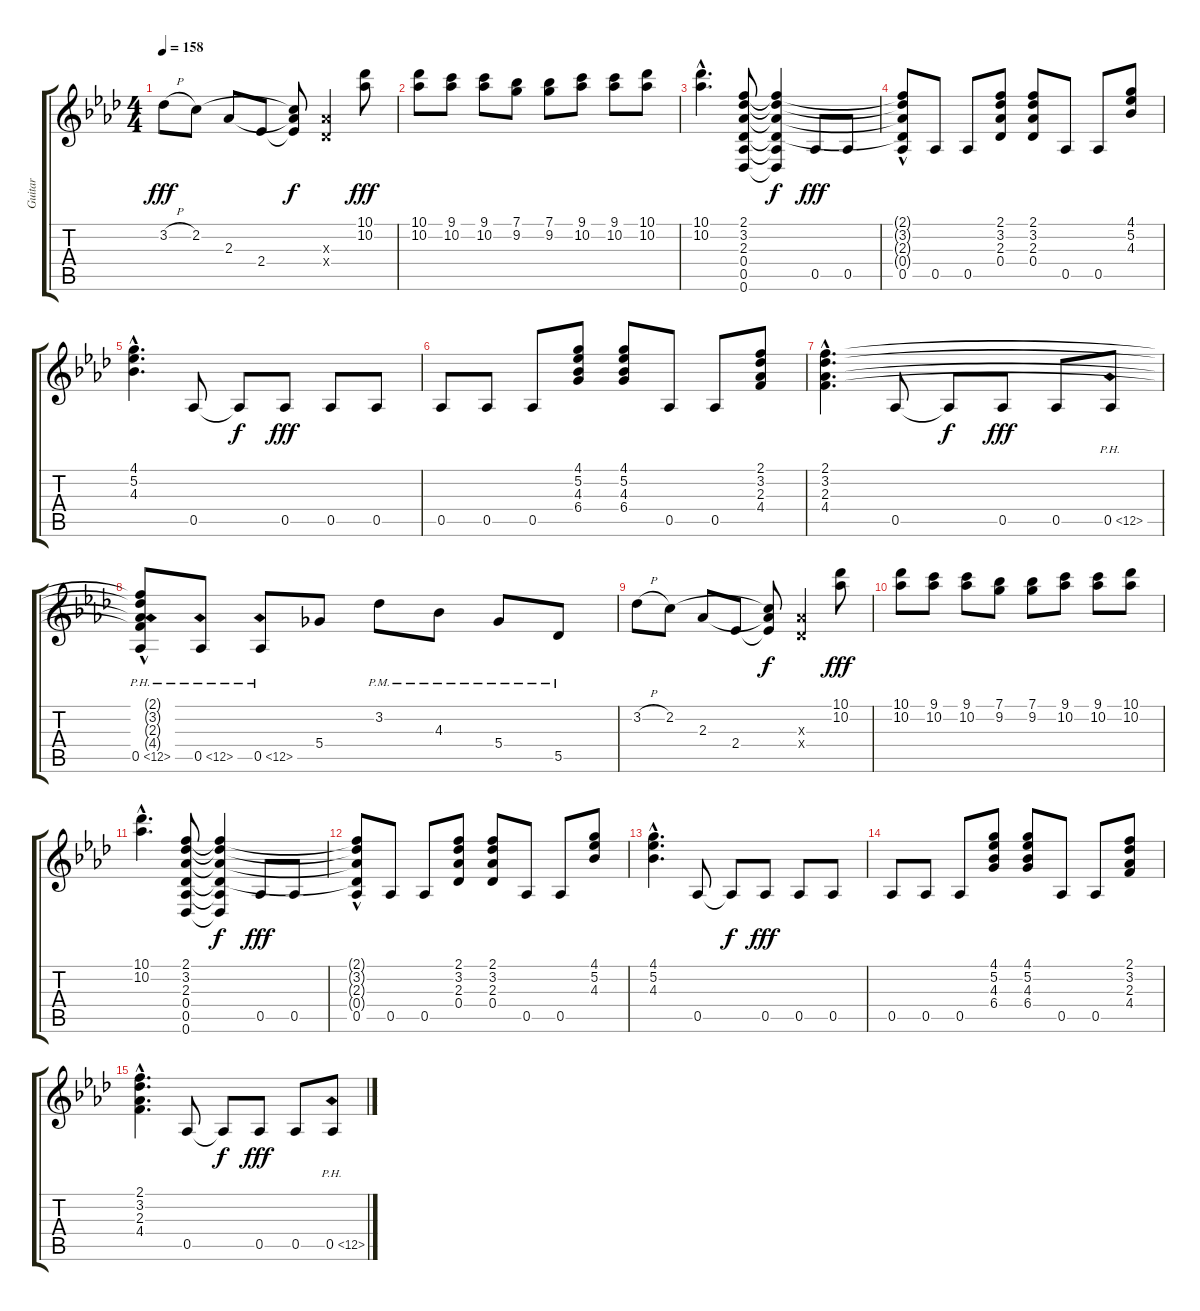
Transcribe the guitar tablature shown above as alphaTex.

\track ("Guitar" "Guitar") {instrument overdrivenguitar}
\staff {score tabs}
\tuning (Eb4 Bb3 Gb3 Db3 Ab2 Db2) {hide}
\ts (4 4)
\tempo 158
\clef g2
\ks ab
3.2{h}.8{dy fff} 2.2.8 2.3.8 2.4.8 (2.2{t} 2.3{t} 2.4{t}).8{dy f} (2.3{x} 0.4{x}).4 (10.1 10.2).8{dy fff} |
(10.1 10.2).8 (9.1 10.2).8 (9.1 10.2).8 (7.1 9.2).8 (7.1 9.2).8 (9.1 10.2).8 (9.1 10.2).8 (10.1 10.2).8 |
(10.1{hac} 10.2{hac}).4{d} (2.1 3.2 2.3 0.4 0.5 0.6).8 (2.1{t} 3.2{t} 2.3{t} 0.4{t} 0.5{t} 0.6{t}).4{dy f} 0.5.8{dy fff} 0.5.8 |
(2.1{hac t} 3.2{hac t} 2.3{hac t} 0.4{hac t} 0.5).8 0.5.8 0.5.8 (2.1 3.2 2.3 0.4).8 (2.1 3.2 2.3 0.4).8 0.5.8 0.5.8 (4.1 5.2 4.3).8 |
(4.1{hac} 5.2{hac} 4.3{hac}).4{d} 0.5.8 0.5{t}.8{dy f} 0.5.8{dy fff} 0.5.8 0.5.8 |
0.5.8 0.5.8 0.5.8 (4.1 5.2 4.3 6.4).8 (4.1 5.2 4.3 6.4).8 0.5.8 0.5.8 (2.1 3.2 2.3 4.4).8 |
(2.1{hac} 3.2{hac} 2.3{hac} 4.4{hac}).4{d} 0.5.8 0.5{t}.8{dy f} 0.5.8{dy fff} 0.5.8 0.5{ph 12}.8 |
(2.1{hac t} 3.2{hac t} 2.3{hac t} 4.4{hac t} 0.5{ph 12}).8 0.5{ph 12}.8 0.5{ph 12}.8 5.4.8 3.2{pm}.8 4.3{pm}.8 5.4{pm}.8 5.5{pm}.8 |
3.2{h}.8 2.2.8 2.3.8 2.4.8 (2.2{t} 2.3{t} 2.4{t}).8{dy f} (2.3{x} 0.4{x}).4 (10.1 10.2).8{dy fff} |
(10.1 10.2).8 (9.1 10.2).8 (9.1 10.2).8 (7.1 9.2).8 (7.1 9.2).8 (9.1 10.2).8 (9.1 10.2).8 (10.1 10.2).8 |
(10.1{hac} 10.2{hac}).4{d} (2.1 3.2 2.3 0.4 0.5 0.6).8 (2.1{t} 3.2{t} 2.3{t} 0.4{t} 0.5{t} 0.6{t}).4{dy f} 0.5.8{dy fff} 0.5.8 |
(2.1{hac t} 3.2{hac t} 2.3{hac t} 0.4{hac t} 0.5).8 0.5.8 0.5.8 (2.1 3.2 2.3 0.4).8 (2.1 3.2 2.3 0.4).8 0.5.8 0.5.8 (4.1 5.2 4.3).8 |
(4.1{hac} 5.2{hac} 4.3{hac}).4{d} 0.5.8 0.5{t}.8{dy f} 0.5.8{dy fff} 0.5.8 0.5.8 |
0.5.8 0.5.8 0.5.8 (4.1 5.2 4.3 6.4).8 (4.1 5.2 4.3 6.4).8 0.5.8 0.5.8 (2.1 3.2 2.3 4.4).8 |
(2.1{hac} 3.2{hac} 2.3{hac} 4.4{hac}).4{d} 0.5.8 0.5{t}.8{dy f} 0.5.8{dy fff} 0.5.8 0.5{ph 12}.8
